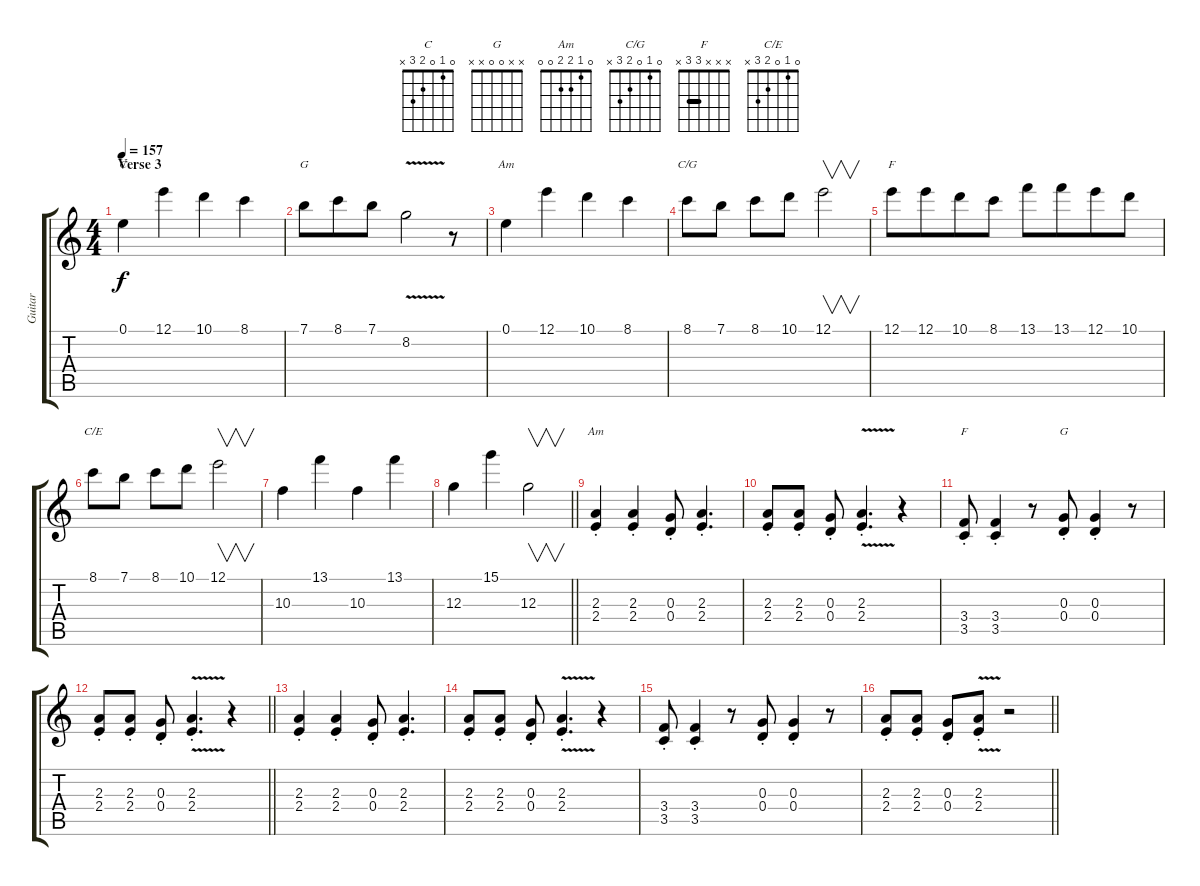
\track ("Guitar" "Guitar") {instrument overdrivenguitar}
\staff {score tabs}
\tuning (E4 B3 G3 D3 A2 E2) {hide}
\chord ("C" 0 1 0 2 3 x)
\chord ("G" 3 0 0 0 2 3)
\chord ("Am" 0 1 2 2 0 x)
\chord ("C/G" 0 1 0 2 3 x)
\chord ("F" 1 1 2 3 0 1) {barre 1}
\chord ("C/E" 0 1 0 2 3 x)
\chord ("Am" 0 1 2 2 0 0)
\chord ("F" x x x 3 3 x) {barre 3}
\chord ("G" x x 0 0 x x)
\ts (4 4)
\section ("" "Verse 3")
\tempo 157
\clef g2
\ks c
0.1.4{ch "C" dy f} 12.1.4 10.1.4 8.1.4 |
7.1.8{ch "G"} 8.1.8{beam merge} 7.1.8 8.2{v}.2 r.8 |
0.1.4{ch "Am"} 12.1.4 10.1.4 8.1.4 |
8.1.8{ch "C/G"} 7.1.8 8.1.8 10.1.8 12.1.2{v} |
12.1.8{ch "F"} 12.1.8{beam merge} 10.1.8 8.1.8 13.1.8 13.1.8{beam merge} 12.1.8 10.1.8 |
8.1.8{ch "C/E"} 7.1.8 8.1.8 10.1.8 12.1.2{v} |
10.3.4 13.1.4 10.3.4 13.1.4 |
\barLineRight lightlight
12.3.4 15.1.4 12.3.2{v} |
(2.3{st} 2.4{st}).4{ch "Am"} (2.3{st} 2.4{st}).4 (0.3{st} 0.4{st}).8 (2.3{st} 2.4{st}).4{d} |
(2.3{st} 2.4{st}).8 (2.3{st} 2.4{st}).8 (0.3{st} 0.4{st}).8 (2.3{v st} 2.4{st}).4{d} r.4 |
(3.4{st} 3.5{st}).8{ch "F"} (3.4{st} 3.5{st}).4 r.8 (0.3{st} 0.4{st}).8{ch "G"} (0.3{st} 0.4{st}).4 r.8 |
\barLineRight lightlight
(2.3{st} 2.4{st}).8 (2.3{st} 2.4{st}).8 (0.3{st} 0.4{st}).8 (2.3{v st} 2.4{st}).4{d} r.4 |
(2.3{st} 2.4{st}).4 (2.3{st} 2.4{st}).4 (0.3{st} 0.4{st}).8 (2.3{st} 2.4{st}).4{d} |
(2.3{st} 2.4{st}).8 (2.3{st} 2.4{st}).8 (0.3{st} 0.4{st}).8 (2.3{v st} 2.4{st}).4{d} r.4 |
(3.4{st} 3.5{st}).8 (3.4{st} 3.5{st}).4 r.8 (0.3{st} 0.4{st}).8 (0.3{st} 0.4{st}).4 r.8 |
\barLineRight lightlight
(2.3{st} 2.4{st}).8 (2.3{st} 2.4{st}).8 (0.3{st} 0.4{st}).8 (2.3{v st} 2.4{st}).8 r.2
